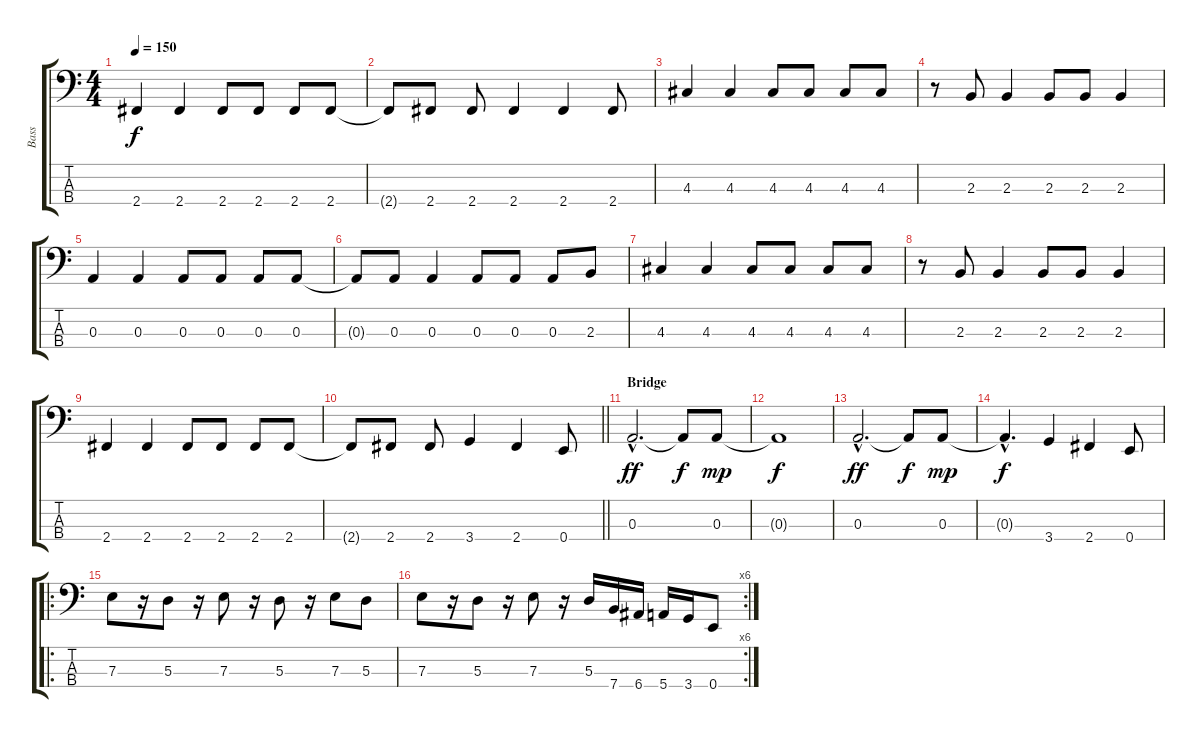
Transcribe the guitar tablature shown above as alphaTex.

\track ("Bass" "Bass") {instrument electricbasspick}
\staff {score tabs}
\tuning (G2 D2 A1 E1) {hide}
\ts (4 4)
\tempo 150
\clef f4
\ks c
2.4.4{dy f} 2.4.4 2.4.8 2.4.8 2.4.8 2.4.8 |
2.4{t}.8 2.4.8 2.4.8 2.4.4 2.4.4 2.4.8 |
4.3.4 4.3.4 4.3.8 4.3.8 4.3.8 4.3.8 |
r.8 2.3.8 2.3.4 2.3.8 2.3.8 2.3.4 |
0.3.4 0.3.4 0.3.8 0.3.8 0.3.8 0.3.8 |
0.3{t}.8 0.3.8 0.3.4 0.3.8 0.3.8 0.3.8 2.3.8 |
4.3.4 4.3.4 4.3.8 4.3.8 4.3.8 4.3.8 |
r.8 2.3.8 2.3.4 2.3.8 2.3.8 2.3.4 |
2.4.4 2.4.4 2.4.8 2.4.8 2.4.8 2.4.8 |
\barLineRight lightlight
2.4{t}.8 2.4.8 2.4.8 3.4.4 2.4.4 0.4.8 |
\section ("" "Bridge")
0.3{hac}.2{d dy ff} 0.3{t}.8{dy f} 0.3.8{dy mp} |
0.3{t}.1{dy f} |
0.3{hac}.2{d dy ff} 0.3{t}.8{dy f} 0.3.8{dy mp} |
0.3{hac t}.4{d dy f} 3.4.4 2.4.4 0.4.8 |
\ro
7.3.8 r.16 5.3.8 r.16 7.3.8 r.16 5.3.8 r.16 7.3.8 5.3.8 |
\rc 6
7.3.8 r.16 5.3.8 r.16 7.3.8 r.16 5.3.16 7.4.16 6.4.16 5.4.16 3.4.16 0.4.8
